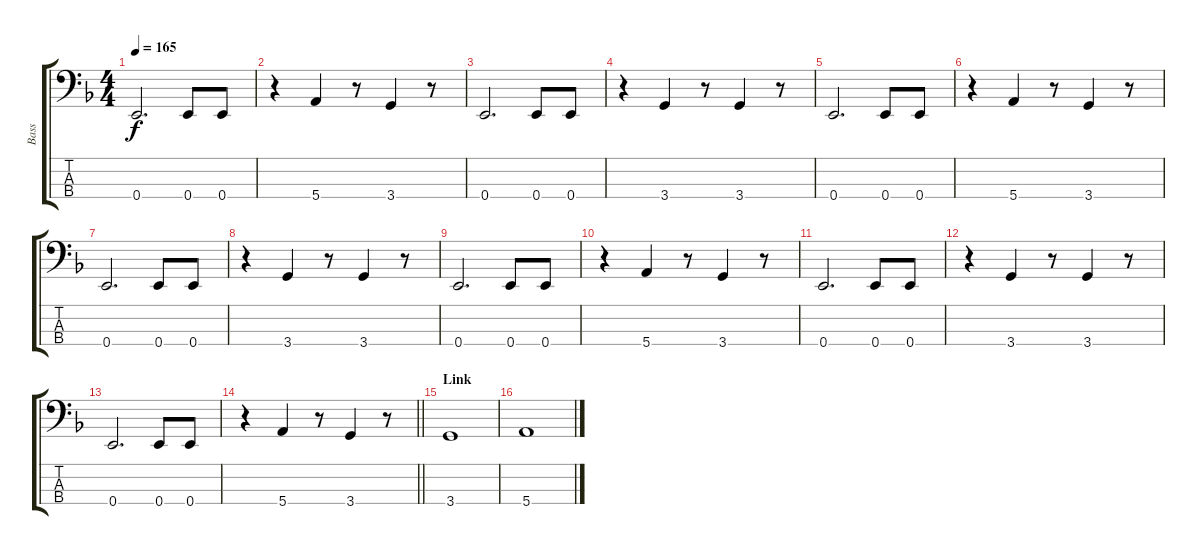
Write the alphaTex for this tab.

\track ("Bass" "Bass") {instrument electricbassfinger}
\staff {score tabs}
\tuning (G2 D2 A1 E1) {hide}
\ts (4 4)
\tempo 165
\clef f4
\ks f
0.4.2{d dy f} 0.4.8 0.4.8 |
r.4 5.4.4 r.8 3.4.4 r.8 |
0.4.2{d} 0.4.8 0.4.8 |
r.4 3.4.4 r.8 3.4.4 r.8 |
0.4.2{d} 0.4.8 0.4.8 |
r.4 5.4.4 r.8 3.4.4 r.8 |
0.4.2{d} 0.4.8 0.4.8 |
r.4 3.4.4 r.8 3.4.4 r.8 |
0.4.2{d} 0.4.8 0.4.8 |
r.4 5.4.4 r.8 3.4.4 r.8 |
0.4.2{d} 0.4.8 0.4.8 |
r.4 3.4.4 r.8 3.4.4 r.8 |
0.4.2{d} 0.4.8 0.4.8 |
\barLineRight lightlight
r.4 5.4.4 r.8 3.4.4 r.8 |
\section ("" "Link")
3.4.1 |
5.4.1
